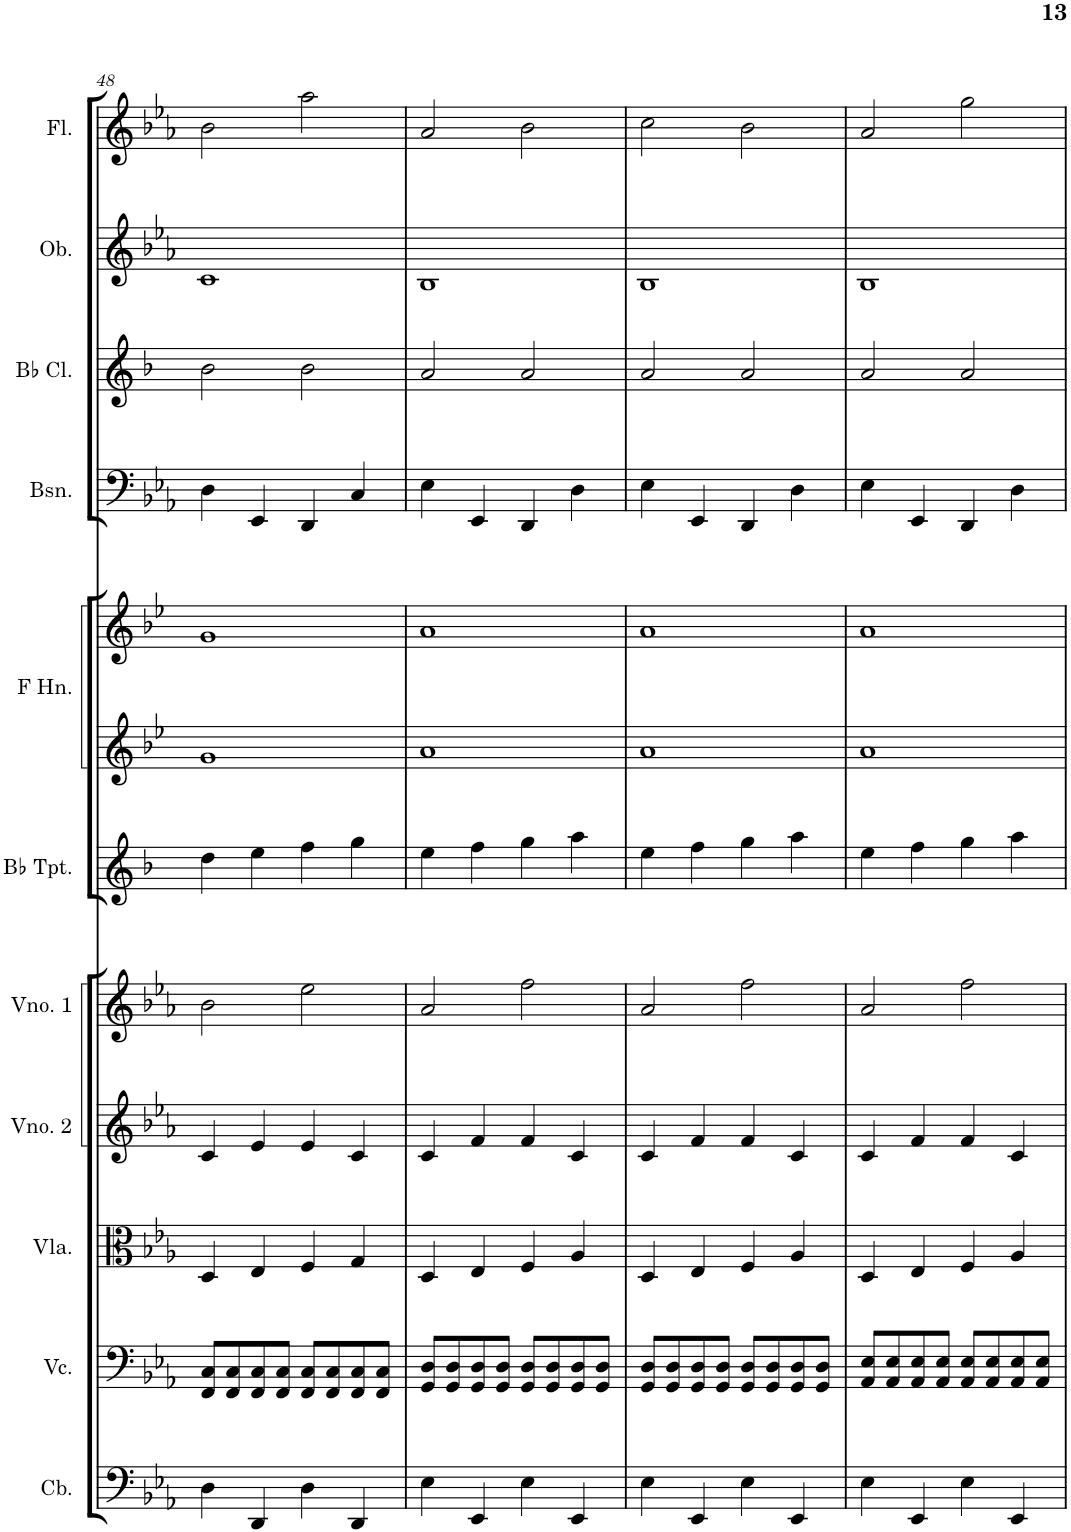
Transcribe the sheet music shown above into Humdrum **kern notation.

**kern	**kern	**kern	**kern	**kern	**kern	**kern	**kern	**kern	**kern	**kern	**kern
*part11	*part10	*part9	*part8	*part7	*part6	*part5	*part5	*part4	*part3	*part2	*part1
*staff12	*staff11	*staff10	*staff9	*staff8	*staff7	*staff6	*staff5	*staff4	*staff3	*staff2	*staff1
*I"Contrabaixo	*I"Violoncelo	*I"Viola	*I"Violino 2	*I"Violino 1	*I"Trumpets in Bb	*I"Horns in F	*	*I"Bassoons	*I"Clarinets in Bb	*I"Oboes	*I"Flutes
*I'Cb.	*I'Vc.	*I'Vla.	*I'Vno. 2	*I'Vno. 1	*	*	*	*I'Bsn.	*	*I'Ob.	*I'Fl.
!!LO:PB:g=z
*clefF4	*clefF4	*clefC3	*clefG2	*clefG2	*clefG2	*clefG2	*clefG2	*clefF4	*clefG2	*clefG2	*clefG2
*Trd7c12	*	*	*	*	*Trd1c2	*Trd4c7	*Trd4c7	*	*Trd1c2	*	*
*k[b-e-a-]	*k[b-e-a-]	*k[b-e-a-]	*k[b-e-a-]	*k[b-e-a-]	*k[b-]	*k[b-e-]	*k[b-e-]	*k[b-e-a-]	*k[b-]	*k[b-e-a-]	*k[b-e-a-]
*M4/4	*M4/4	*M4/4	*M4/4	*M4/4	*M4/4	*M4/4	*M4/4	*M4/4	*M4/4	*M4/4	*M4/4
=48	=48	=48	=48	=48	=48	=48	=48	=48	=48	=48	=48
4D\	8FF/ 8C/L	4D/	4c/	2b-\	4dd\	1g	1g	4D\	2b-\	1c	2b-\
.	8FF/ 8C/	.	.	.	.	.	.	.	.	.	.
4DD/	8FF/ 8C/	4E-/	4e-/	.	4ee\	.	.	4EE-/	.	.	.
.	8FF/ 8C/J	.	.	.	.	.	.	.	.	.	.
4D\	8FF/ 8C/L	4F/	4e-/	2ee-\	4ff\	.	.	4DD/	2b-\	.	2aa-\
.	8FF/ 8C/	.	.	.	.	.	.	.	.	.	.
4DD/	8FF/ 8C/	4G/	4c/	.	4gg\	.	.	4C/	.	.	.
.	8FF/ 8C/J	.	.	.	.	.	.	.	.	.	.
=49	=49	=49	=49	=49	=49	=49	=49	=49	=49	=49	=49
4E-\	8GG/ 8D/L	4D/	4c/	2a-/	4ee\	1a	1a	4E-\	2a/	1B-	2a-/
.	8GG/ 8D/	.	.	.	.	.	.	.	.	.	.
4EE-/	8GG/ 8D/	4E-/	4f/	.	4ff\	.	.	4EE-/	.	.	.
.	8GG/ 8D/J	.	.	.	.	.	.	.	.	.	.
4E-\	8GG/ 8D/L	4F/	4f/	2ff\	4gg\	.	.	4DD/	2a/	.	2b-\
.	8GG/ 8D/	.	.	.	.	.	.	.	.	.	.
4EE-/	8GG/ 8D/	4A-/	4c/	.	4aa\	.	.	4D\	.	.	.
.	8GG/ 8D/J	.	.	.	.	.	.	.	.	.	.
=50	=50	=50	=50	=50	=50	=50	=50	=50	=50	=50	=50
4E-\	8GG/ 8D/L	4D/	4c/	2a-/	4ee\	1a	1a	4E-\	2a/	1B-	2cc\
.	8GG/ 8D/	.	.	.	.	.	.	.	.	.	.
4EE-/	8GG/ 8D/	4E-/	4f/	.	4ff\	.	.	4EE-/	.	.	.
.	8GG/ 8D/J	.	.	.	.	.	.	.	.	.	.
4E-\	8GG/ 8D/L	4F/	4f/	2ff\	4gg\	.	.	4DD/	2a/	.	2b-\
.	8GG/ 8D/	.	.	.	.	.	.	.	.	.	.
4EE-/	8GG/ 8D/	4A-/	4c/	.	4aa\	.	.	4D\	.	.	.
.	8GG/ 8D/J	.	.	.	.	.	.	.	.	.	.
=51	=51	=51	=51	=51	=51	=51	=51	=51	=51	=51	=51
4E-\	8AA-/ 8E-/L	4D/	4c/	2a-/	4ee\	1a	1a	4E-\	2a/	1B-	2a-/
.	8AA-/ 8E-/	.	.	.	.	.	.	.	.	.	.
4EE-/	8AA-/ 8E-/	4E-/	4f/	.	4ff\	.	.	4EE-/	.	.	.
.	8AA-/ 8E-/J	.	.	.	.	.	.	.	.	.	.
4E-\	8AA-/ 8E-/L	4F/	4f/	2ff\	4gg\	.	.	4DD/	2a/	.	2gg\
.	8AA-/ 8E-/	.	.	.	.	.	.	.	.	.	.
4EE-/	8AA-/ 8E-/	4A-/	4c/	.	4aa\	.	.	4D\	.	.	.
.	8AA-/ 8E-/J	.	.	.	.	.	.	.	.	.	.
=	=	=	=	=	=	=	=	=	=	=	=
*-	*-	*-	*-	*-	*-	*-	*-	*-	*-	*-	*-
